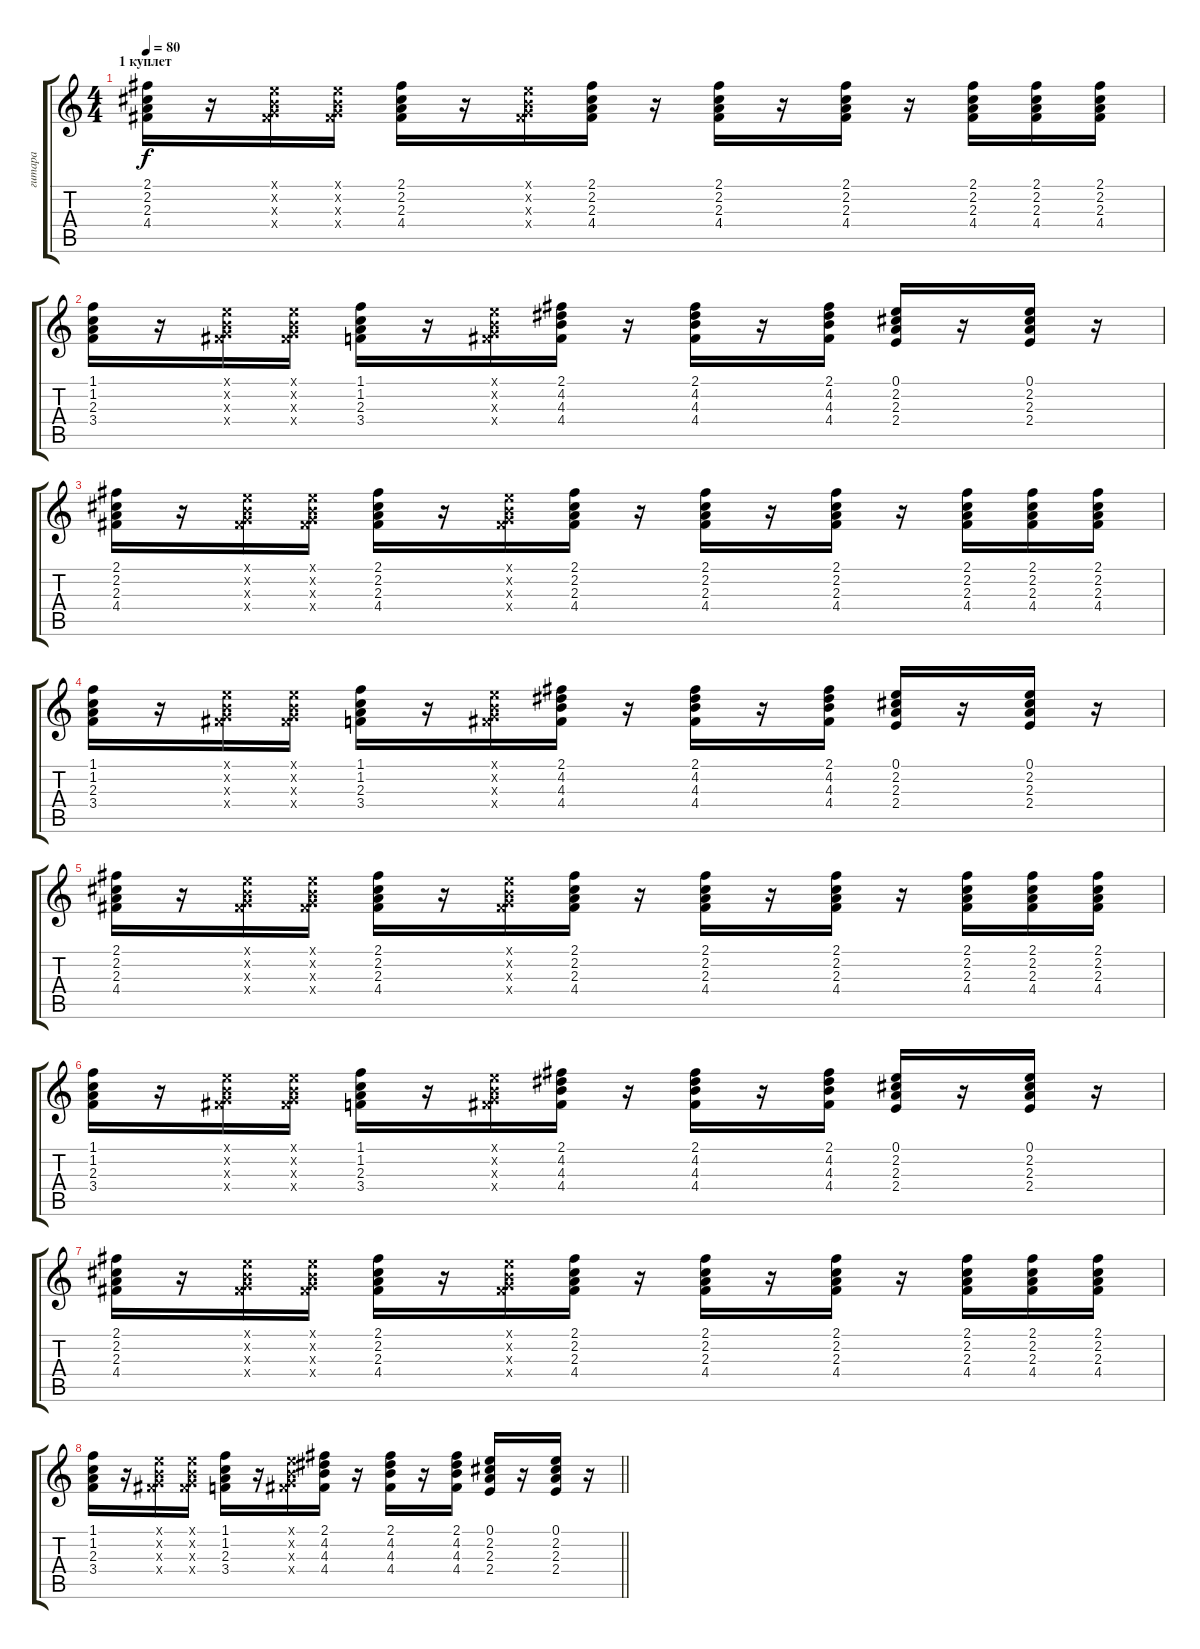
\track ("гитара" "гитара") {instrument distortionguitar}
\staff {score tabs}
\tuning (E4 B3 G3 D3 A2 E2) {hide}
\ts (4 4)
\section ("" "1 куплет")
\tempo 80
\clef g2
\ks c
(2.1 2.2 2.3 4.4).16{dy f instrument acousticguitarsteel} r.16 (0.1{x} 0.2{x} 0.3{x} 4.4{x}).16 (0.1{x} 0.2{x} 0.3{x} 4.4{x}).16 (2.1 2.2 2.3 4.4).16 r.16 (0.1{x} 0.2{x} 0.3{x} 4.4{x}).16 (2.1 2.2 2.3 4.4).16 r.16 (2.1 2.2 2.3 4.4).16 r.16 (2.1 2.2 2.3 4.4).16 r.16 (2.1 2.2 2.3 4.4).16 (2.1 2.2 2.3 4.4).16 (2.1 2.2 2.3 4.4).16 |
(1.1 1.2 2.3 3.4).16 r.16 (0.1{x} 0.2{x} 0.3{x} 4.4{x}).16 (0.1{x} 0.2{x} 0.3{x} 4.4{x}).16 (1.1 1.2 2.3 3.4).16 r.16 (0.1{x} 0.2{x} 0.3{x} 4.4{x}).16 (2.1 4.2 4.3 4.4).16 r.16 (2.1 4.2 4.3 4.4).16 r.16 (2.1 4.2 4.3 4.4).16 (0.1 2.2 2.3 2.4).16 r.16 (0.1 2.2 2.3 2.4).16 r.16 |
(2.1 2.2 2.3 4.4).16 r.16 (0.1{x} 0.2{x} 0.3{x} 4.4{x}).16 (0.1{x} 0.2{x} 0.3{x} 4.4{x}).16 (2.1 2.2 2.3 4.4).16 r.16 (0.1{x} 0.2{x} 0.3{x} 4.4{x}).16 (2.1 2.2 2.3 4.4).16 r.16 (2.1 2.2 2.3 4.4).16 r.16 (2.1 2.2 2.3 4.4).16 r.16 (2.1 2.2 2.3 4.4).16 (2.1 2.2 2.3 4.4).16 (2.1 2.2 2.3 4.4).16 |
(1.1 1.2 2.3 3.4).16 r.16 (0.1{x} 0.2{x} 0.3{x} 4.4{x}).16 (0.1{x} 0.2{x} 0.3{x} 4.4{x}).16 (1.1 1.2 2.3 3.4).16 r.16 (0.1{x} 0.2{x} 0.3{x} 4.4{x}).16 (2.1 4.2 4.3 4.4).16 r.16 (2.1 4.2 4.3 4.4).16 r.16 (2.1 4.2 4.3 4.4).16 (0.1 2.2 2.3 2.4).16 r.16 (0.1 2.2 2.3 2.4).16 r.16 |
(2.1 2.2 2.3 4.4).16 r.16 (0.1{x} 0.2{x} 0.3{x} 4.4{x}).16 (0.1{x} 0.2{x} 0.3{x} 4.4{x}).16 (2.1 2.2 2.3 4.4).16 r.16 (0.1{x} 0.2{x} 0.3{x} 4.4{x}).16 (2.1 2.2 2.3 4.4).16 r.16 (2.1 2.2 2.3 4.4).16 r.16 (2.1 2.2 2.3 4.4).16 r.16 (2.1 2.2 2.3 4.4).16 (2.1 2.2 2.3 4.4).16 (2.1 2.2 2.3 4.4).16 |
(1.1 1.2 2.3 3.4).16 r.16 (0.1{x} 0.2{x} 0.3{x} 4.4{x}).16 (0.1{x} 0.2{x} 0.3{x} 4.4{x}).16 (1.1 1.2 2.3 3.4).16 r.16 (0.1{x} 0.2{x} 0.3{x} 4.4{x}).16 (2.1 4.2 4.3 4.4).16 r.16 (2.1 4.2 4.3 4.4).16 r.16 (2.1 4.2 4.3 4.4).16 (0.1 2.2 2.3 2.4).16 r.16 (0.1 2.2 2.3 2.4).16 r.16 |
(2.1 2.2 2.3 4.4).16 r.16 (0.1{x} 0.2{x} 0.3{x} 4.4{x}).16 (0.1{x} 0.2{x} 0.3{x} 4.4{x}).16 (2.1 2.2 2.3 4.4).16 r.16 (0.1{x} 0.2{x} 0.3{x} 4.4{x}).16 (2.1 2.2 2.3 4.4).16 r.16 (2.1 2.2 2.3 4.4).16 r.16 (2.1 2.2 2.3 4.4).16 r.16 (2.1 2.2 2.3 4.4).16 (2.1 2.2 2.3 4.4).16 (2.1 2.2 2.3 4.4).16 |
\barLineRight lightlight
(1.1 1.2 2.3 3.4).16 r.16 (0.1{x} 0.2{x} 0.3{x} 4.4{x}).16 (0.1{x} 0.2{x} 0.3{x} 4.4{x}).16 (1.1 1.2 2.3 3.4).16 r.16 (0.1{x} 0.2{x} 0.3{x} 4.4{x}).16 (2.1 4.2 4.3 4.4).16 r.16 (2.1 4.2 4.3 4.4).16 r.16 (2.1 4.2 4.3 4.4).16 (0.1 2.2 2.3 2.4).16 r.16 (0.1 2.2 2.3 2.4).16 r.16
